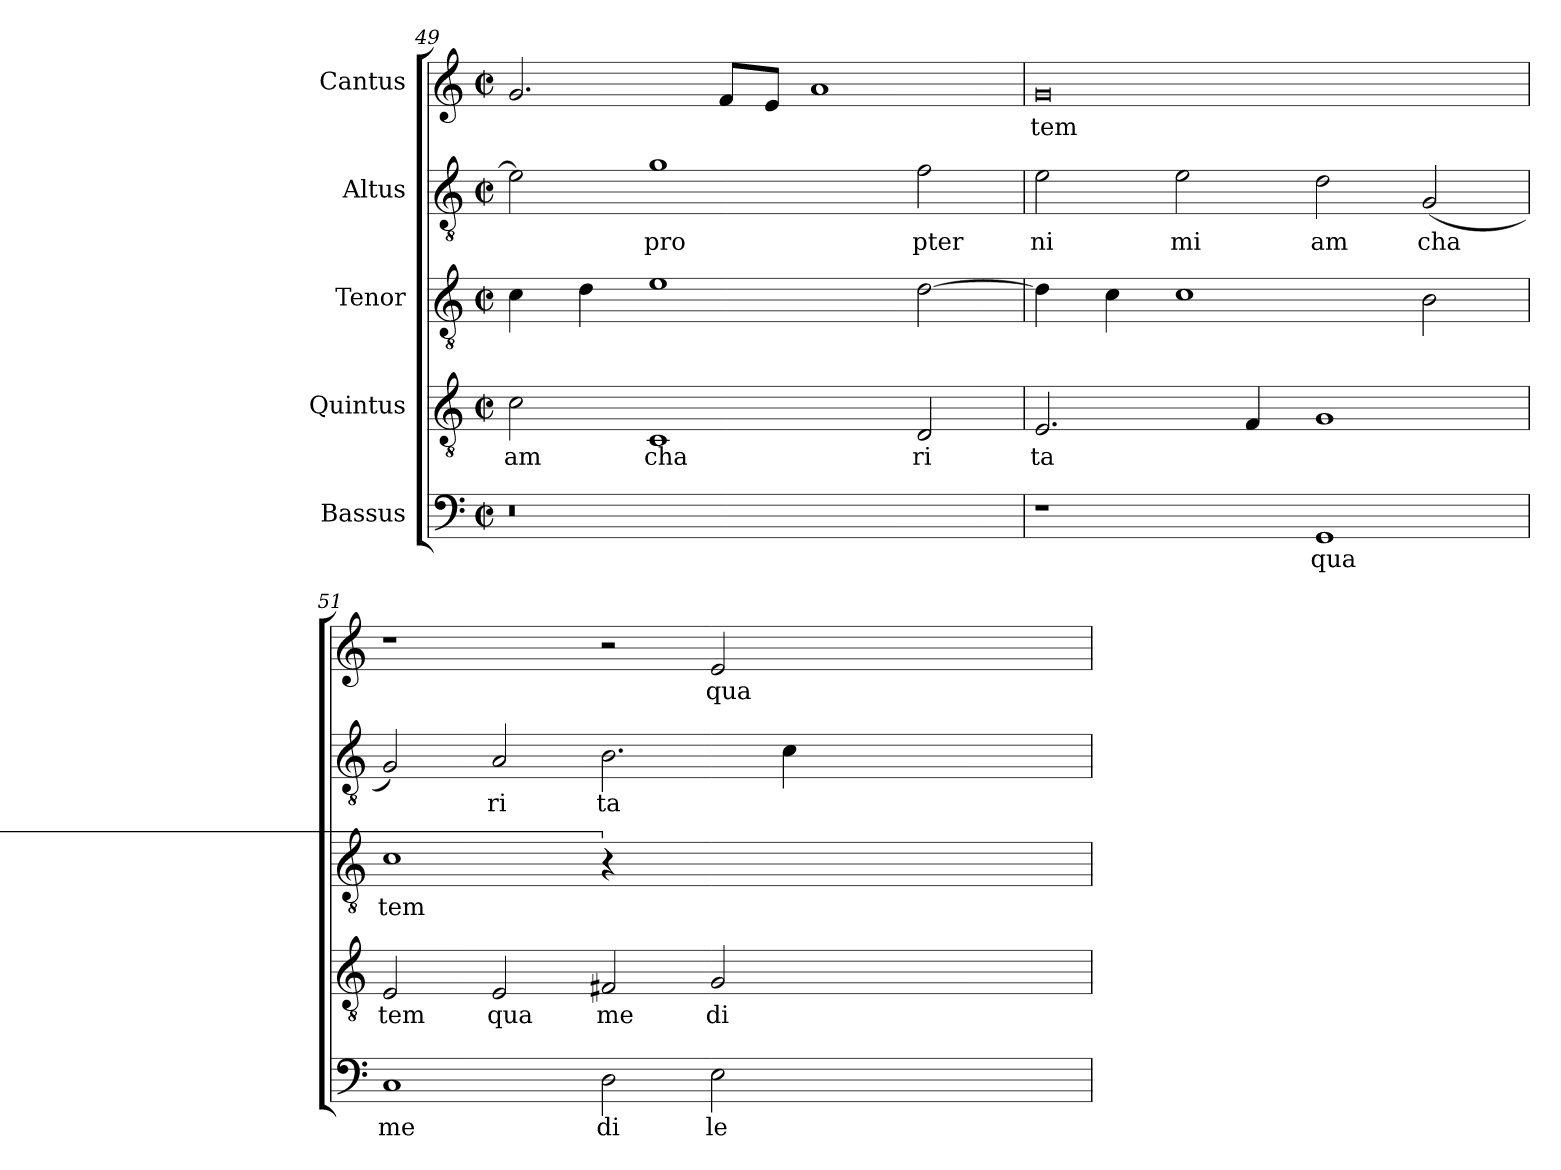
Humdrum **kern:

**kern	**text	**kern	**text	**kern	**text	**kern	**text	**kern	**text
*part5	*part5	*part4	*part4	*part3	*part3	*part2	*part2	*part1	*part1
*staff5	*staff5	*staff4	*staff4	*staff3	*staff3	*staff2	*staff2	*staff1	*staff1
*I"Bassus	*	*I"Quintus	*	*I"Tenor	*	*I"Altus	*	*I"Cantus	*
*clefF4	*	*clefGv2	*	*clefGv2	*	*clefGv2	*	*clefG2	*
*k[]	*	*k[]	*	*k[]	*	*k[]	*	*k[]	*
*C:	*	*C:	*	*C:	*	*C:	*	*C:	*
*M2/2	*	*M2/2	*	*M2/2	*	*M2/2	*	*M2/2	*
*met(c|)	*	*met(c|)	*	*met(c|)	*	*met(c|)	*	*met(c|)	*
=49	=49	=49	=49	=49	=49	=49	=49	=49	=49
!	!	!	!LO:LY:b:cj	!	!	!	!	!	!
0r	.	2c\	am	4c\	.	2e\]	.	2.g/	.
.	.	.	.	4d\	.	.	.	.	.
!	!	!	!LO:LY:b:cj	!	!	!	!LO:LY:b:cj	!	!
.	.	1C	cha	1e	.	1g	pro	.	.
.	.	.	.	.	.	.	.	8f/L	.
.	.	.	.	.	.	.	.	8e/J	.
.	.	.	.	.	.	.	.	1a	.
!	!	!	!LO:LY:b:cj	!	!	!	!LO:LY:b:cj	!	!
.	.	2D/	ri	[>2d\	.	2f\	pter	.	.
=50	=50	=50	=50	=50	=50	=50	=50	=50	=50
!	!	!	!LO:LY:b:cj	!	!	!	!LO:LY:b:cj	!	!LO:LY:b:cj
1r	.	2.E/	ta	4d\]	.	2e\	ni	0g	-tem
.	.	.	.	4c\	.	.	.	.	.
!	!	!	!	!	!	!	!LO:LY:b:cj	!	!
.	.	.	.	1c	.	2e\	mi	.	.
.	.	4F/	.	.	.	.	.	.	.
!	!LO:LY:b:cj	!	!	!	!	!	!LO:LY:b:cj	!	!
1GG	qua	1G	.	.	.	2d\	am	.	.
!	!	!	!	!	!	!	!LO:LY:b	!	!
.	.	.	.	2B\	.	(<2G/	cha	.	.
=51	=51	=51	=51	=51	=51	=51	=51	=51	=51
!	!LO:LY:b:cj	!	!LO:LY:b:cj	!	!LO:LY:b:cj	!	!	!	!
1C	me	2E/	tem	1c	tem	2G/)	.	1r	.
!	!	!	!LO:LY:b:cj	!	!	!	!LO:LY:b:cj	!	!
.	.	2E/	qua	.	.	2A/	ri	.	.
!	!LO:LY:b:cj	!	!LO:LY:b:cj	!LO:N:vis=1	!	!	!LO:LY:b:cj	!	!
2D\	di	2F#X/	me	4%9r	.	2.B\	ta	2r	.
!	!LO:LY:b:cj	!	!LO:LY:b:cj	!	!	!	!	!	!LO:LY:b:cj
2E\	le	2G/	di	.	.	.	.	2e/	qua
.	.	.	.	.	.	4c\	.	.	.
1ryy	.	1ryy	.	.	.	1ryy	.	1ryy	.
4ryy	.	4ryy	.	.	.	4ryy	.	4ryy	.
=	=	=	=	=	=	=	=	=	=
*-	*-	*-	*-	*-	*-	*-	*-	*-	*-
